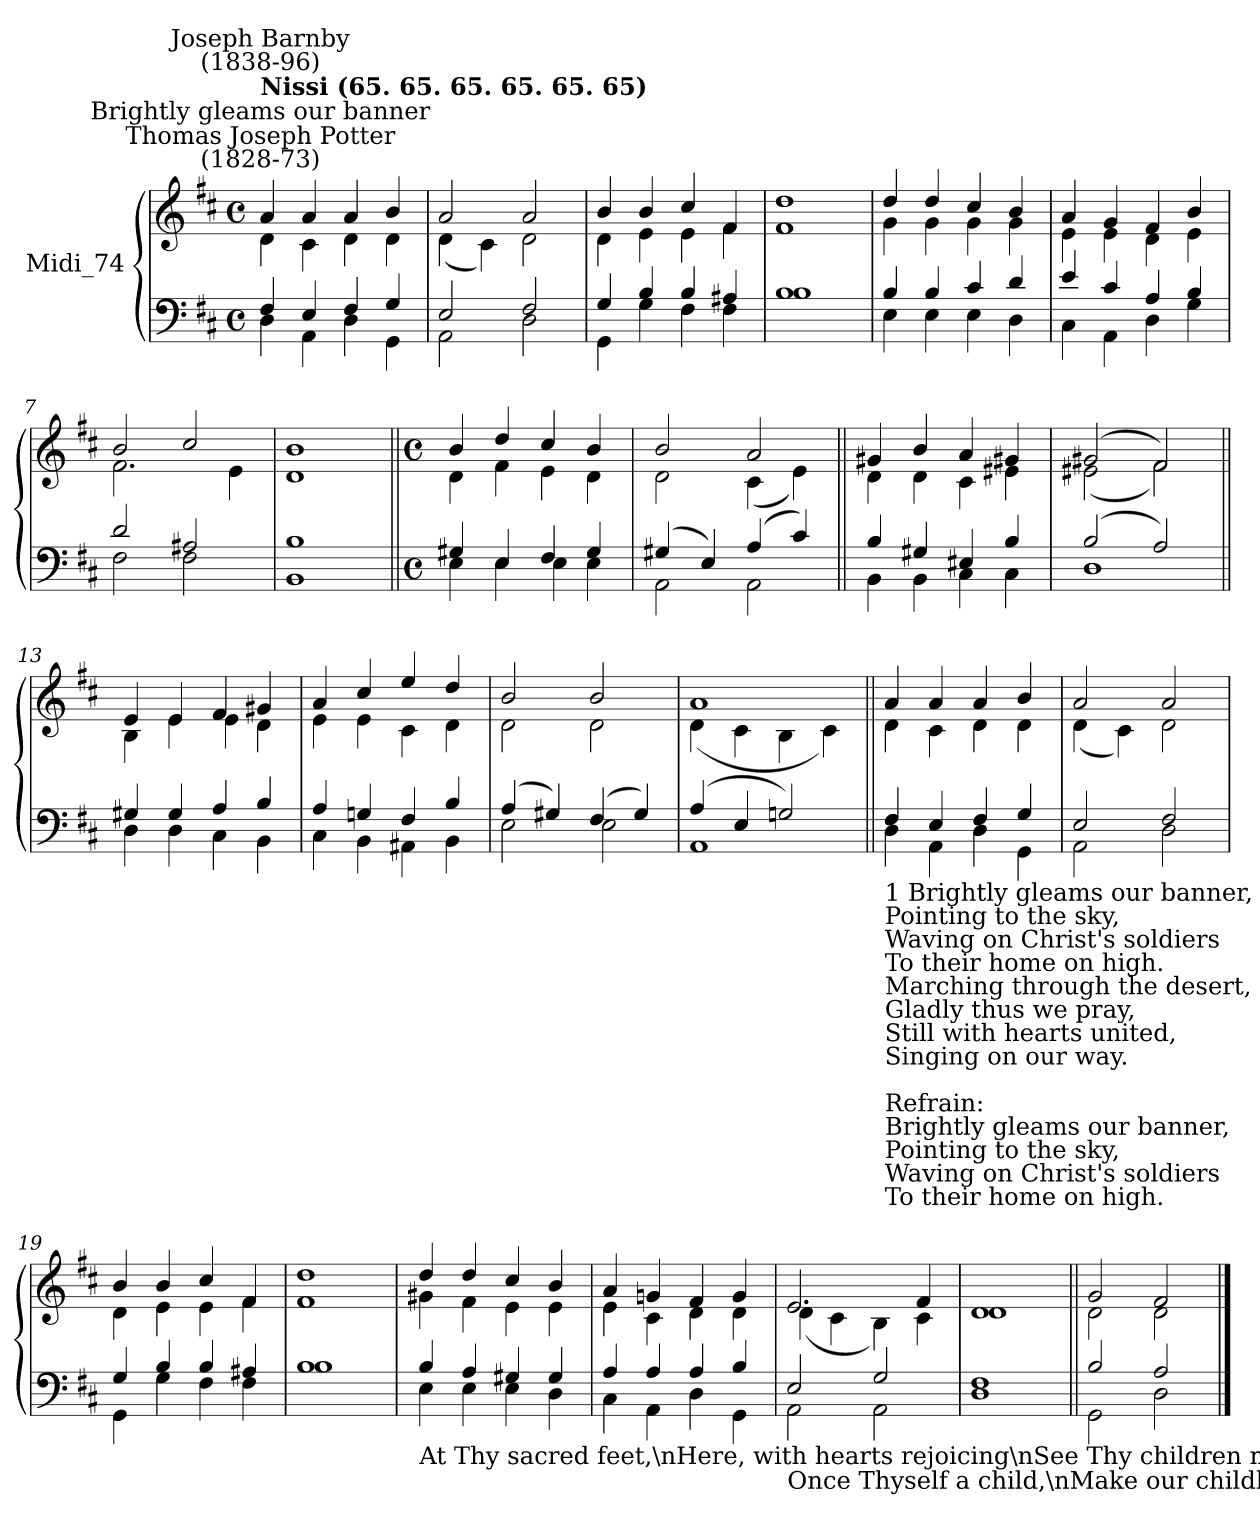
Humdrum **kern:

**kern	**kern
*part2	*part1
*staff2	*staff1
*I"Midi_74	*I"Midi_74
*clefF4	*clefG2
*k[f#c#]	*k[f#c#]
*D:	*D:
*M4/4	*M4/4
*met(c)	*met(c)
=1	=1
*^	*^
!	!	!LO:TX:a:cj:t=Thomas Joseph Potter\n(1828-73)	!
!	!	!LO:TX:a:cj:t=Brightly gleams our banner	!
!	!	!LO:TX:a:B:t=Nissi (65. 65. 65. 65. 65. 65)	!
!	!	!LO:TX:a:cj:t=Joseph Barnby\n(1838-96)	!
4F#/	4D\	4a/	4d\
4E/	4AA\	4a/	4c#\
4F#/	4D\	4a/	4d\
4G/	4GG\	4b/	4d\
=2	=2	=2	=2
2E/	2AA\	2a/	(<4d\
.	.	.	4c#\)
2F#/	2D\	2a/	2d\
=3	=3	=3	=3
4G/	4GG\	4b/	4d\
4B/	4G\	4b/	4e\
4B/	4F#\	4cc#/	4e\
4A#X/	4F#\	4f#/	4f#\
=4	=4	=4	=4
1B/	1B\	1dd/	1f#\
=5	=5	=5	=5
4B/	4E\	4dd/	4g\
4B/	4E\	4dd/	4g\
4c#/	4E\	4cc#/	4g\
4d/	4D\	4b/	4g\
=6	=6	=6	=6
4e/	4C#\	4a/	4e\
4c#/	4AA\	4g/	4e\
4A/	4D\	4f#/	4d\
4B/	4G\	4b/	4e\
=7	=7	=7	=7
2d/	2F#\	2b/	2.f#\
2A#X/	2F#\	2cc#/	.
.	.	.	4e\
=8	=8	=8	=8
1B/	1BB\	1b/	1d\
!!LO:LB:g=z	!!
=9||	=9||	=9||	=9||
*M4/4	*	*M4/4	*
*met(c)	*	*met(c)	*
4G#X/	4E\	4b/	4d\
4E/	4E\	4dd/	4f#\
4F#/	4E\	4cc#/	4e\
4G#/	4E\	4b/	4d\
=10	=10	=10	=10
(>4G#X/	2AA\	2b/	2d\
4E/)	.	.	.
(>4A/	2AA\	2a/	(<4c#\
4c#/)	.	.	4e\)
=11||	=11||	=11||	=11||
4B/	4BB\	4g#X/	4d\
4G#X/	4BB\	4b/	4d\
4E#X/	4C#\	4a/	4c#\
4B/	4C#\	4g#X/	4e#X\
=12	=12	=12	=12
(>2B/	1D\	(>2g#X/	(<2e#X\
2A/)	.	2f#/)	2f#\)
=13||	=13||	=13||	=13||
4G#X/	4D\	4e/	4B\
4G#/	4D\	4e/	4e\
4A/	4C#\	4f#/	4e\
4B/	4BB\	4g#X/	4d\
=14	=14	=14	=14
4A/	4C#\	4a/	4e\
4Gn/	4BB\	4cc#/	4e\
4F#/	4AA#X\	4ee/	4c#\
4B/	4BB\	4dd/	4d\
=15	=15	=15	=15
(>4A/	2E\	2b/	2d\
4G#X/)	.	.	.
(>4F#/	2E\	2b/	2d\
4G#/)	.	.	.
=16	=16	=16	=16
(>4A/	1AA\	1a/	(<4d\
4E/	.	.	4c#\
2Gn/)	.	.	4B\
.	.	.	4c#\)
!!LO:LB:g=z	!!
=17||	=17||	=17||	=17||
!LO:TX:b:t=1 Brightly gleams our banner,\nPointing to the sky,\nWaving on Christ's soldiers\nTo their home on high.\nMarching through the desert,\nGladly thus we pray,\nStill with hearts united,\nSinging on our way.\n\nRefrain&colon;\nBrightly gleams our banner,\nPointing to the sky,\nWaving on Christ's soldiers\nTo their home on high.	!	!	!
4F#/	4D\	4a/	4d\
4E/	4AA\	4a/	4c#\
4F#/	4D\	4a/	4d\
4G/	4GG\	4b/	4d\
=18	=18	=18	=18
2E/	2AA\	2a/	(<4d\
.	.	.	4c#\)
2F#/	2D\	2a/	2d\
=19	=19	=19	=19
4G/	4GG\	4b/	4d\
4B/	4G\	4b/	4e\
4B/	4F#\	4cc#/	4e\
4A#X/	4F#\	4f#/	4f#\
=20	=20	=20	=20
1B/	1B\	1dd/	1f#\
=21	=21	=21	=21
!LO:TX:b:t=2 Jesus, Lord and Master,\nAt Thy sacred feet,\nHere, with hearts rejoicing\nSee Thy children meet.\nOften have we left Thee,\nOften gone astray;\nKeep us, mighty Saviour,\nIn the narrow way. [Refrain]	!	!	!
4B/	4E\	4dd/	4g#X\
4A/	4E\	4dd/	4f#\
4G#X/	4E\	4cc#/	4e\
4G#/	4D\	4b/	4e\
=22	=22	=22	=22
4A/	4C#\	4a/	4e\
4A/	4AA\	4gn/	4c#\
4A/	4D\	4f#/	4d\
4B/	4GG\	4g/	4d\
=23	=23	=23	=23
!LO:TX:b:t=3 Pattern of our childhood,\nOnce Thyself a child,\nMake our childhood holy,\nPure, and meek, and mild.\nIn the hour of danger\nWhither can we flee,\nSave to Thee, dear Saviour,\nOnly unto Thee? [Refrain]	!	!	!
2E/	2AA\	2.e/	(<4d\
.	.	.	4c#\
2G/	2AA\	.	4B\)
.	.	4f#/	4c#\
=24	=24	=24	=24
1F#/	1D\	1d/	1d\
=25||	=25||	=25||	=25||
2B/	2GG\	2g/	2d\
2A/	2D\	2f#/	2d\
*v	*v	*	*
*	*v	*v
==	==
*-	*-
